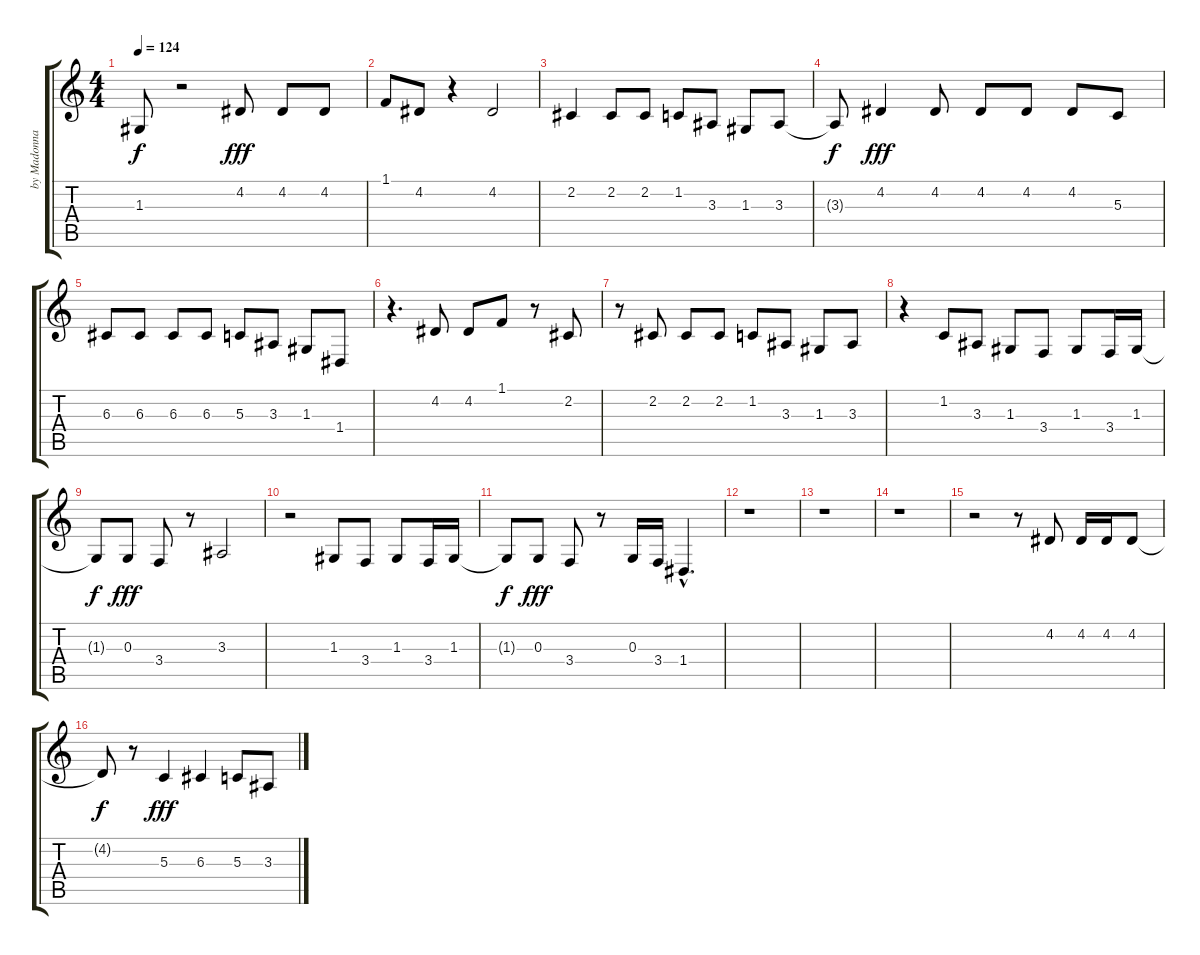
\track ("by Madonna" "by Madonna") {instrument fx4atmosphere}
\staff {score tabs}
\tuning (E4 B3 G3 D3 A2 E2) {hide}
\ts (4 4)
\tempo 124
\clef g2
\ks c
1.3{t}.8{dy f} r.2 4.2.8{dy fff} 4.2.8 4.2.8 |
1.1.8 4.2.8 r.4 4.2.2{volume 16} |
2.2.4 2.2.8 2.2.8 1.2.8 3.3.8 1.3.8 3.3.8 |
3.3{t}.8{dy f} 4.2.4{dy fff} 4.2.8 4.2.8 4.2.8 4.2.8 5.3.8 |
6.3.8 6.3.8 6.3.8 6.3.8 5.3.8 3.3.8 1.3.8 1.4.8 |
r.4{d} 4.2.8 4.2.8 1.1.8 r.8 2.2.8 |
r.8 2.2.8 2.2.8 2.2.8 1.2.8 3.3.8 1.3.8 3.3.8 |
r.4 1.2.8 3.3.8 1.3.8 3.4.8 1.3.8 3.4.16 1.3.16 |
1.3{t}.8{dy f} 0.3.8{dy fff} 3.4.8 r.8 3.3.2 |
r.2 1.3.8 3.4.8 1.3.8 3.4.16 1.3.16 |
1.3{t}.8{dy f} 0.3.8{dy fff} 3.4.8 r.8 0.3.16 3.4.16 1.4{hac}.4{d} |
r.1 |
r.1 |
r.1 |
r.2 r.8 4.2.8{volume 16} 4.2.16 4.2.16 4.2.8 |
4.2{t}.8{dy f} r.8 5.3.4{dy fff} 6.3.4 5.3.8 3.3.8
